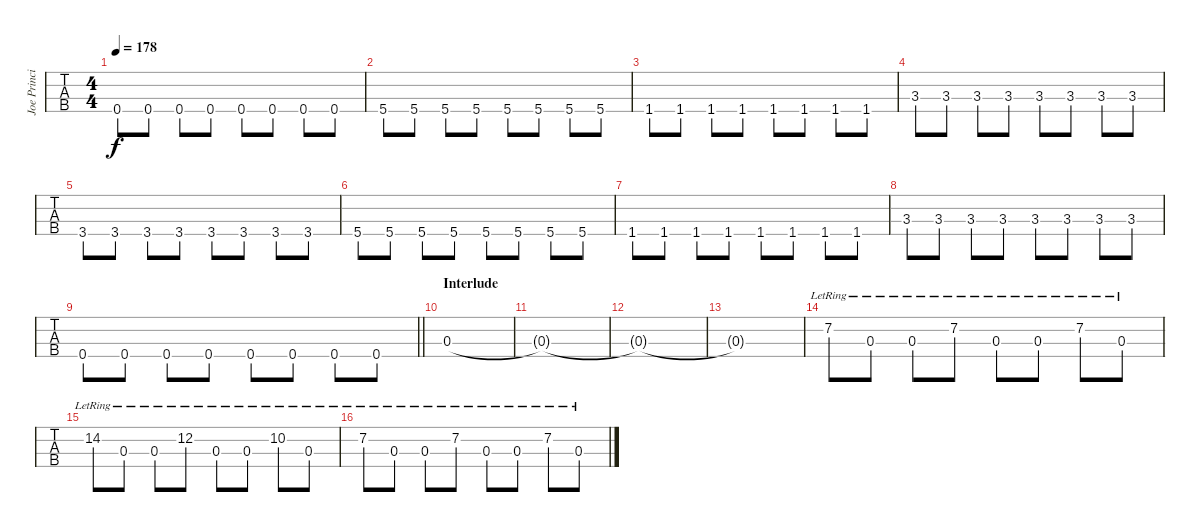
\track ("Joe Principe - Bass" "Joe Princi") {instrument electricbassfinger}
\staff {tabs}
\tuning (Gb2 Db2 Ab1 Eb1) {hide}
\ts (4 4)
\tempo 178
\clef f4
\ks c
0.4.8{dy f} 0.4.8 0.4.8 0.4.8 0.4.8 0.4.8 0.4.8 0.4.8 |
5.4.8 5.4.8 5.4.8 5.4.8 5.4.8 5.4.8 5.4.8 5.4.8 |
1.4.8 1.4.8 1.4.8 1.4.8 1.4.8 1.4.8 1.4.8 1.4.8 |
3.3.8 3.3.8 3.3.8 3.3.8 3.3.8 3.3.8 3.3.8 3.3.8 |
3.4.8 3.4.8 3.4.8 3.4.8 3.4.8 3.4.8 3.4.8 3.4.8 |
5.4.8 5.4.8 5.4.8 5.4.8 5.4.8 5.4.8 5.4.8 5.4.8 |
1.4.8 1.4.8 1.4.8 1.4.8 1.4.8 1.4.8 1.4.8 1.4.8 |
3.3.8 3.3.8 3.3.8 3.3.8 3.3.8 3.3.8 3.3.8 3.3.8 |
\barLineRight lightlight
0.4.8 0.4.8 0.4.8 0.4.8 0.4.8 0.4.8 0.4.8 0.4.8 |
\section ("" "Interlude")
0.3.1 |
0.3{t}.1 |
0.3{t}.1 |
0.3{t}.1 |
7.2{lr}.8 0.3{lr}.8 0.3{lr}.8 7.2{lr}.8 0.3{lr}.8 0.3{lr}.8 7.2{lr}.8 0.3{lr}.8 |
14.2{lr}.8 0.3{lr}.8 0.3{lr}.8 12.2{lr}.8 0.3{lr}.8 0.3{lr}.8 10.2{lr}.8 0.3{lr}.8 |
7.2{lr}.8 0.3{lr}.8 0.3{lr}.8 7.2{lr}.8 0.3{lr}.8 0.3{lr}.8 7.2{lr}.8 0.3{lr}.8
